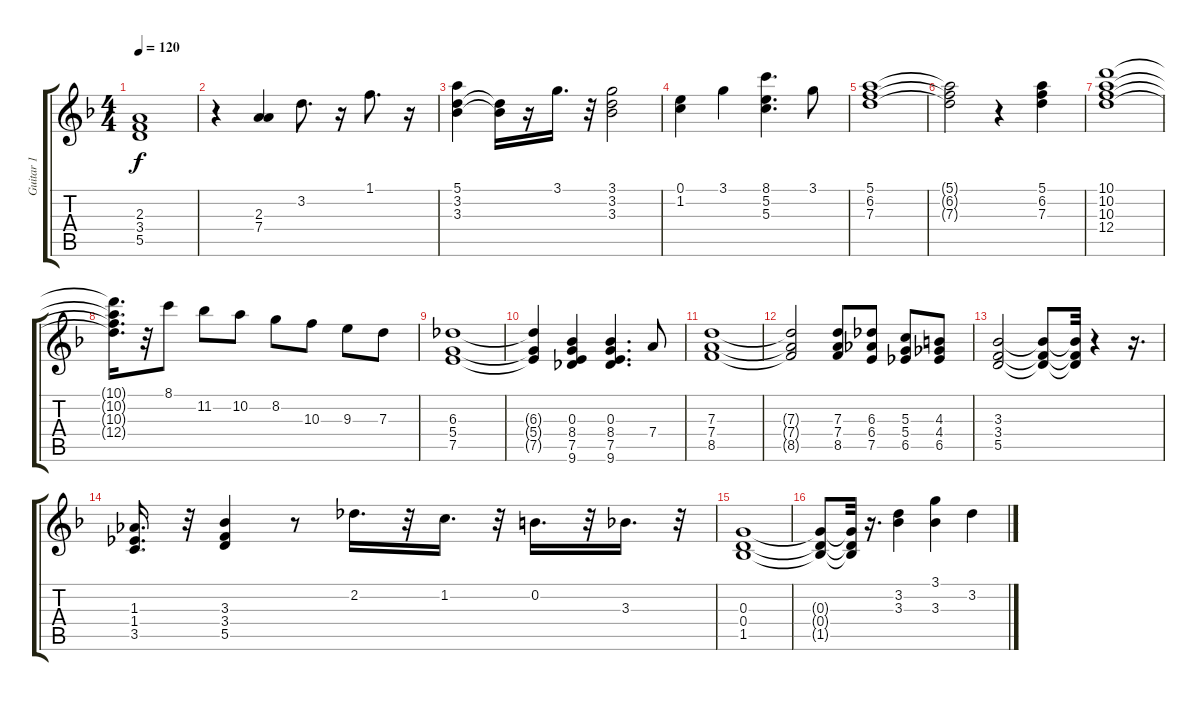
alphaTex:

\track ("Guitar 1" "Guitar 1") {solo instrument acousticguitarsteel}
\staff {score tabs}
\tuning (E4 B3 G3 D3 A2 E2) {hide}
\ts (4 4)
\tempo 120
\clef g2
\ks dminor
(2.3 3.4 5.5).1{dy f} |
r.4 (2.3 7.4).4 3.2.8{d} r.16 1.1.8{d} r.16 |
(5.1 3.2 3.3).4 (3.2{t} 3.3{t}).16 r.16 3.1.16{d} r.32 (3.1 3.2 3.3).2 |
(0.1 1.2).4 3.1.4 (8.1 5.2 5.3).4{d} 3.1.8 |
(5.1 6.2 7.3).1 |
(5.1{t} 6.2{t} 7.3{t}).2 r.4 (5.1 6.2 7.3).4 |
(10.1 10.2 10.3 12.4).1 |
(10.1{t} 10.2{t} 10.3{t} 12.4{t}).16{d} r.32 8.1.8 11.2.8 10.2.8 8.2.8 10.3.8 9.3.8 7.3.8 |
(6.3 5.4 7.5).1 |
(6.3{t} 5.4{t} 7.5{t}).4 (0.3 8.4 7.5 9.6).4 (0.3 8.4 7.5 9.6).4{d} 7.4.8 |
(7.3 7.4 8.5).1 |
(7.3{t} 7.4{t} 8.5{t}).2 (7.3 7.4 8.5).8 (6.3 6.4 7.5).8 (5.3 5.4 6.5).8 (4.3 4.4 6.5).8 |
(3.3 3.4 5.5).2 (3.3{t} 3.4{t} 5.5{t}).8 (3.3{t} 3.4{t} 5.5{t}).32 r.4 r.16{d} |
(1.3 1.4 3.5).16{d} r.32 (3.3 3.4 5.5).4 r.8 2.2.16{d} r.32 1.2.16{d} r.32 0.2.16{d} r.32 3.3.16{d} r.32 |
(0.3 0.4 1.5).1 |
(0.3{t} 0.4{t} 1.5{t}).8 (0.3{t} 0.4{t} 1.5{t}).32 r.16{d} (3.2 3.3).4 (3.1 3.3).4 3.2.4
